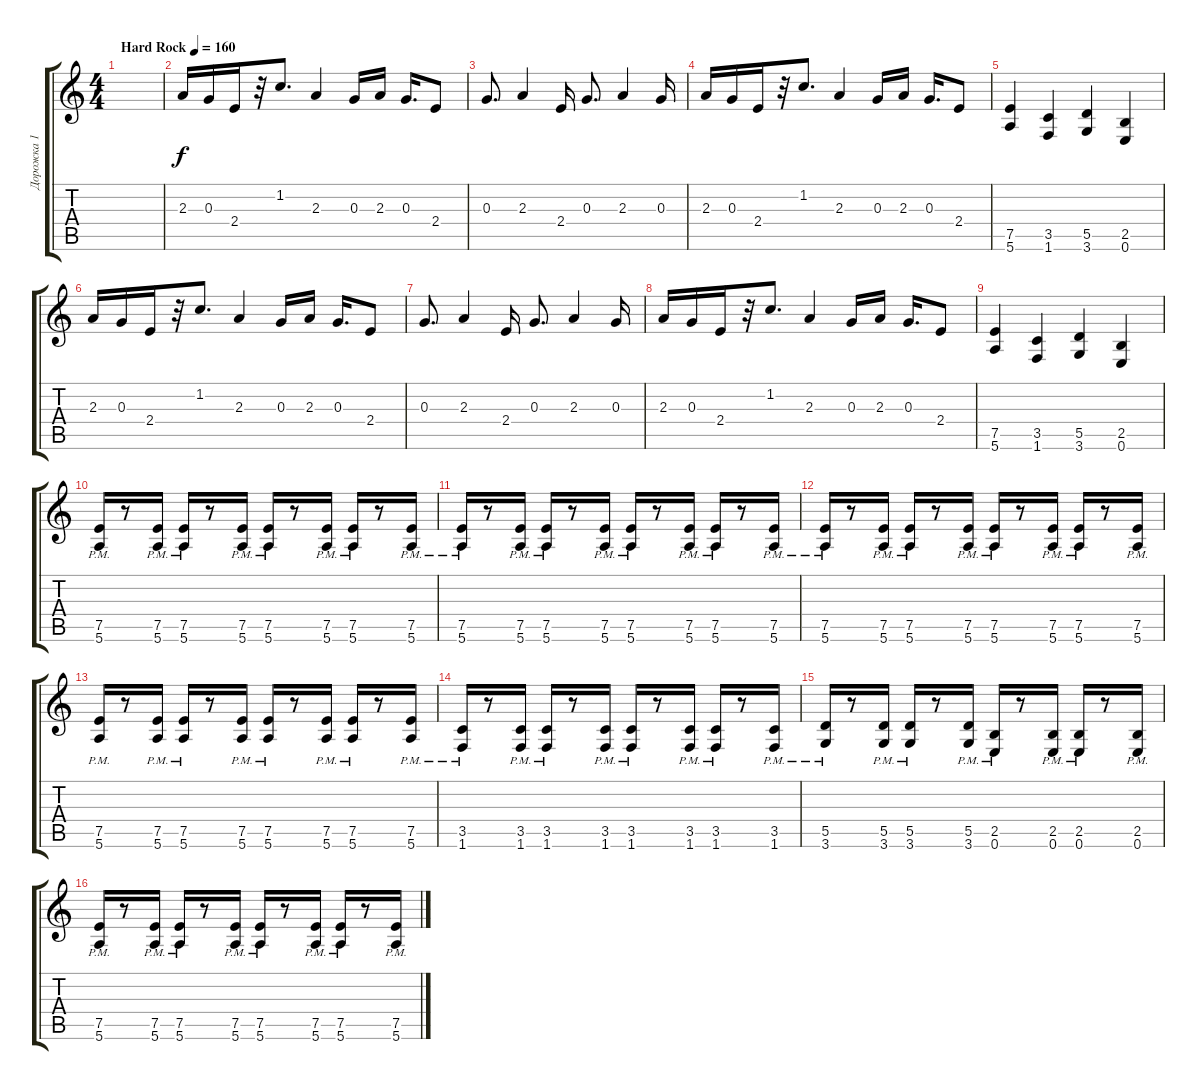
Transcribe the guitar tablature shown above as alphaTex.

\track ("Дорожка 1" "Дорожка 1") {instrument distortionguitar}
\staff {score tabs}
\tuning (E4 B3 G3 D3 A2 E2) {hide}
\ts (4 4)
\tempo (160 "Hard Rock")
\clef g2
\ks c
|
2.3.16 0.3.16 2.4.16 r.32 1.2.8{d} 2.3.4 0.3.16 2.3.16 0.3.16{d} 2.4.8 |
0.3.8{d} 2.3.4 2.4.16 0.3.8{d} 2.3.4 0.3.16 |
2.3.16 0.3.16 2.4.16 r.32 1.2.8{d} 2.3.4 0.3.16 2.3.16 0.3.16{d} 2.4.8 |
(7.5 5.6).4 (3.5 1.6).4 (5.5 3.6).4 (2.5 0.6).4 |
2.3.16 0.3.16 2.4.16 r.32 1.2.8{d} 2.3.4 0.3.16 2.3.16 0.3.16{d} 2.4.8 |
0.3.8{d} 2.3.4 2.4.16 0.3.8{d} 2.3.4 0.3.16 |
2.3.16 0.3.16 2.4.16 r.32 1.2.8{d} 2.3.4 0.3.16 2.3.16 0.3.16{d} 2.4.8 |
(7.5 5.6).4 (3.5 1.6).4 (5.5 3.6).4 (2.5 0.6).4 |
(7.5{pm} 5.6{pm}).16 r.8 (7.5{pm} 5.6{pm}).16 (7.5{pm} 5.6{pm}).16 r.8 (7.5{pm} 5.6{pm}).16 (7.5{pm} 5.6{pm}).16 r.8 (7.5{pm} 5.6{pm}).16 (7.5{pm} 5.6{pm}).16 r.8 (7.5{pm} 5.6{pm}).16 |
(7.5{pm} 5.6{pm}).16 r.8 (7.5{pm} 5.6{pm}).16 (7.5{pm} 5.6{pm}).16 r.8 (7.5{pm} 5.6{pm}).16 (7.5{pm} 5.6{pm}).16 r.8 (7.5{pm} 5.6{pm}).16 (7.5{pm} 5.6{pm}).16 r.8 (7.5{pm} 5.6{pm}).16 |
(7.5{pm} 5.6{pm}).16 r.8 (7.5{pm} 5.6{pm}).16 (7.5{pm} 5.6{pm}).16 r.8 (7.5{pm} 5.6{pm}).16 (7.5{pm} 5.6{pm}).16 r.8 (7.5{pm} 5.6{pm}).16 (7.5{pm} 5.6{pm}).16 r.8 (7.5{pm} 5.6{pm}).16 |
(7.5{pm} 5.6{pm}).16 r.8 (7.5{pm} 5.6{pm}).16 (7.5{pm} 5.6{pm}).16 r.8 (7.5{pm} 5.6{pm}).16 (7.5{pm} 5.6{pm}).16 r.8 (7.5{pm} 5.6{pm}).16 (7.5{pm} 5.6{pm}).16 r.8 (7.5{pm} 5.6{pm}).16 |
(3.5{pm} 1.6{pm}).16 r.8 (3.5{pm} 1.6{pm}).16 (3.5{pm} 1.6{pm}).16 r.8 (3.5{pm} 1.6{pm}).16 (3.5{pm} 1.6{pm}).16 r.8 (3.5{pm} 1.6{pm}).16 (3.5{pm} 1.6{pm}).16 r.8 (3.5{pm} 1.6{pm}).16 |
(5.5{pm} 3.6{pm}).16 r.8 (5.5{pm} 3.6{pm}).16 (5.5{pm} 3.6{pm}).16 r.8 (5.5{pm} 3.6{pm}).16 (2.5{pm} 0.6{pm}).16 r.8 (2.5{pm} 0.6{pm}).16 (2.5{pm} 0.6{pm}).16 r.8 (2.5{pm} 0.6{pm}).16 |
(7.5{pm} 5.6{pm}).16 r.8 (7.5{pm} 5.6{pm}).16 (7.5{pm} 5.6{pm}).16 r.8 (7.5{pm} 5.6{pm}).16 (7.5{pm} 5.6{pm}).16 r.8 (7.5{pm} 5.6{pm}).16 (7.5{pm} 5.6{pm}).16 r.8 (7.5{pm} 5.6{pm}).16
